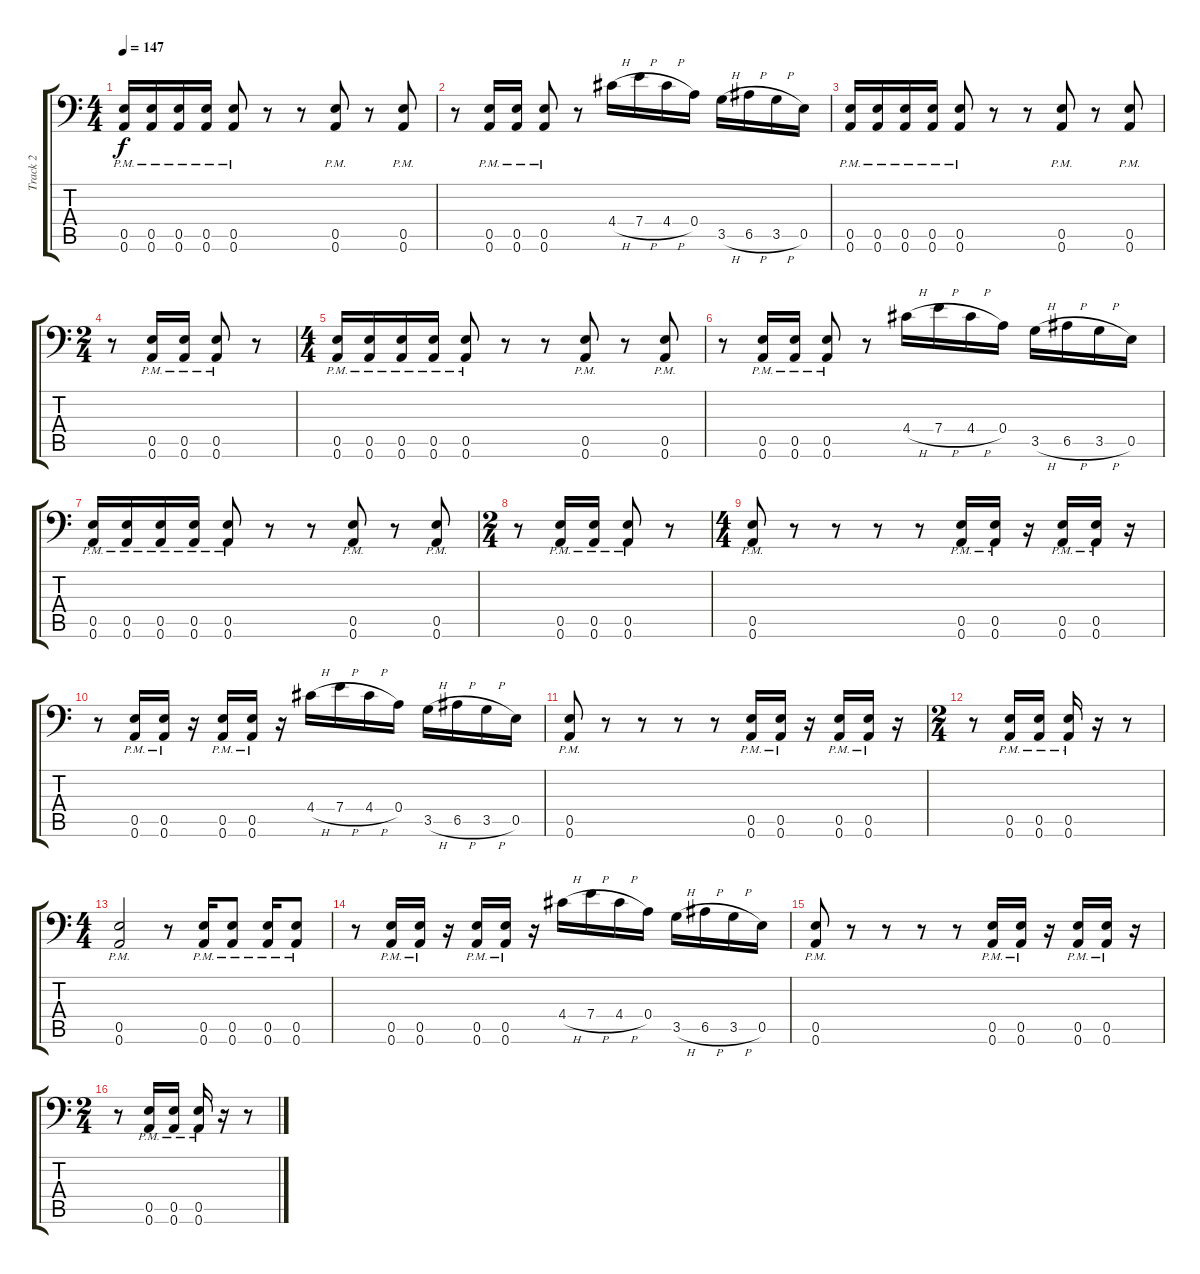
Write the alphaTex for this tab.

\track ("Track 2" "Track 2") {instrument distortionguitar}
\staff {score tabs}
\tuning (B3 Gb3 D3 A2 E2 A1) {hide}
\ts (4 4)
\tempo 147
\clef f4
\ks c
(0.5{pm} 0.6{pm}).16{dy f instrument distortionguitar} (0.5{pm} 0.6{pm}).16 (0.5{pm} 0.6{pm}).16 (0.5{pm} 0.6{pm}).16 (0.5{pm} 0.6{pm}).8 r.8 r.8 (0.5{pm} 0.6{pm}).8 r.8 (0.5{pm} 0.6{pm}).8 |
r.8 (0.5{pm} 0.6{pm}).16 (0.5{pm} 0.6{pm}).16 (0.5{pm} 0.6{pm}).8 r.8 4.4{h}.16 7.4{h}.16 4.4{h}.16 0.4.16 3.5{h}.16 6.5{h}.16 3.5{h}.16 0.5.16 |
(0.5{pm} 0.6{pm}).16 (0.5{pm} 0.6{pm}).16 (0.5{pm} 0.6{pm}).16 (0.5{pm} 0.6{pm}).16 (0.5{pm} 0.6{pm}).8 r.8 r.8 (0.5{pm} 0.6{pm}).8 r.8 (0.5{pm} 0.6{pm}).8 |
\ts (2 4)
r.8 (0.5{pm} 0.6{pm}).16 (0.5{pm} 0.6{pm}).16 (0.5{pm} 0.6{pm}).8 r.8 |
\ts (4 4)
(0.5{pm} 0.6{pm}).16 (0.5{pm} 0.6{pm}).16 (0.5{pm} 0.6{pm}).16 (0.5{pm} 0.6{pm}).16 (0.5{pm} 0.6{pm}).8 r.8 r.8 (0.5{pm} 0.6{pm}).8 r.8 (0.5{pm} 0.6{pm}).8 |
r.8 (0.5{pm} 0.6{pm}).16 (0.5{pm} 0.6{pm}).16 (0.5{pm} 0.6{pm}).8 r.8 4.4{h}.16 7.4{h}.16 4.4{h}.16 0.4.16 3.5{h}.16 6.5{h}.16 3.5{h}.16 0.5.16 |
(0.5{pm} 0.6{pm}).16 (0.5{pm} 0.6{pm}).16 (0.5{pm} 0.6{pm}).16 (0.5{pm} 0.6{pm}).16 (0.5{pm} 0.6{pm}).8 r.8 r.8 (0.5{pm} 0.6{pm}).8 r.8 (0.5{pm} 0.6{pm}).8 |
\ts (2 4)
r.8 (0.5{pm} 0.6{pm}).16 (0.5{pm} 0.6{pm}).16 (0.5{pm} 0.6{pm}).8 r.8 |
\ts (4 4)
(0.5{pm} 0.6{pm}).8 r.8 r.8 r.8 r.8 (0.5{pm} 0.6{pm}).16 (0.5{pm} 0.6{pm}).16 r.16 (0.5{pm} 0.6{pm}).16 (0.5{pm} 0.6{pm}).16 r.16 |
r.8 (0.5{pm} 0.6{pm}).16 (0.5{pm} 0.6{pm}).16 r.16 (0.5{pm} 0.6{pm}).16 (0.5{pm} 0.6{pm}).16 r.16 4.4{h}.16 7.4{h}.16 4.4{h}.16 0.4.16 3.5{h}.16 6.5{h}.16 3.5{h}.16 0.5.16 |
(0.5{pm} 0.6{pm}).8 r.8 r.8 r.8 r.8 (0.5{pm} 0.6{pm}).16 (0.5{pm} 0.6{pm}).16 r.16 (0.5{pm} 0.6{pm}).16 (0.5{pm} 0.6{pm}).16 r.16 |
\ts (2 4)
r.8 (0.5{pm} 0.6{pm}).16 (0.5{pm} 0.6{pm}).16 (0.5{pm} 0.6{pm}).16 r.16 r.8 |
\ts (4 4)
(0.5{pm} 0.6{pm}).2 r.8 (0.5{pm} 0.6{pm}).16 (0.5{pm} 0.6{pm}).8 (0.5{pm} 0.6{pm}).16 (0.5{pm} 0.6{pm}).8 |
r.8 (0.5{pm} 0.6{pm}).16 (0.5{pm} 0.6{pm}).16 r.16 (0.5{pm} 0.6{pm}).16 (0.5{pm} 0.6{pm}).16 r.16 4.4{h}.16 7.4{h}.16 4.4{h}.16 0.4.16 3.5{h}.16 6.5{h}.16 3.5{h}.16 0.5.16 |
(0.5{pm} 0.6{pm}).8 r.8 r.8 r.8 r.8 (0.5{pm} 0.6{pm}).16 (0.5{pm} 0.6{pm}).16 r.16 (0.5{pm} 0.6{pm}).16 (0.5{pm} 0.6{pm}).16 r.16 |
\ts (2 4)
r.8 (0.5{pm} 0.6{pm}).16 (0.5{pm} 0.6{pm}).16 (0.5{pm} 0.6{pm}).16 r.16 r.8
